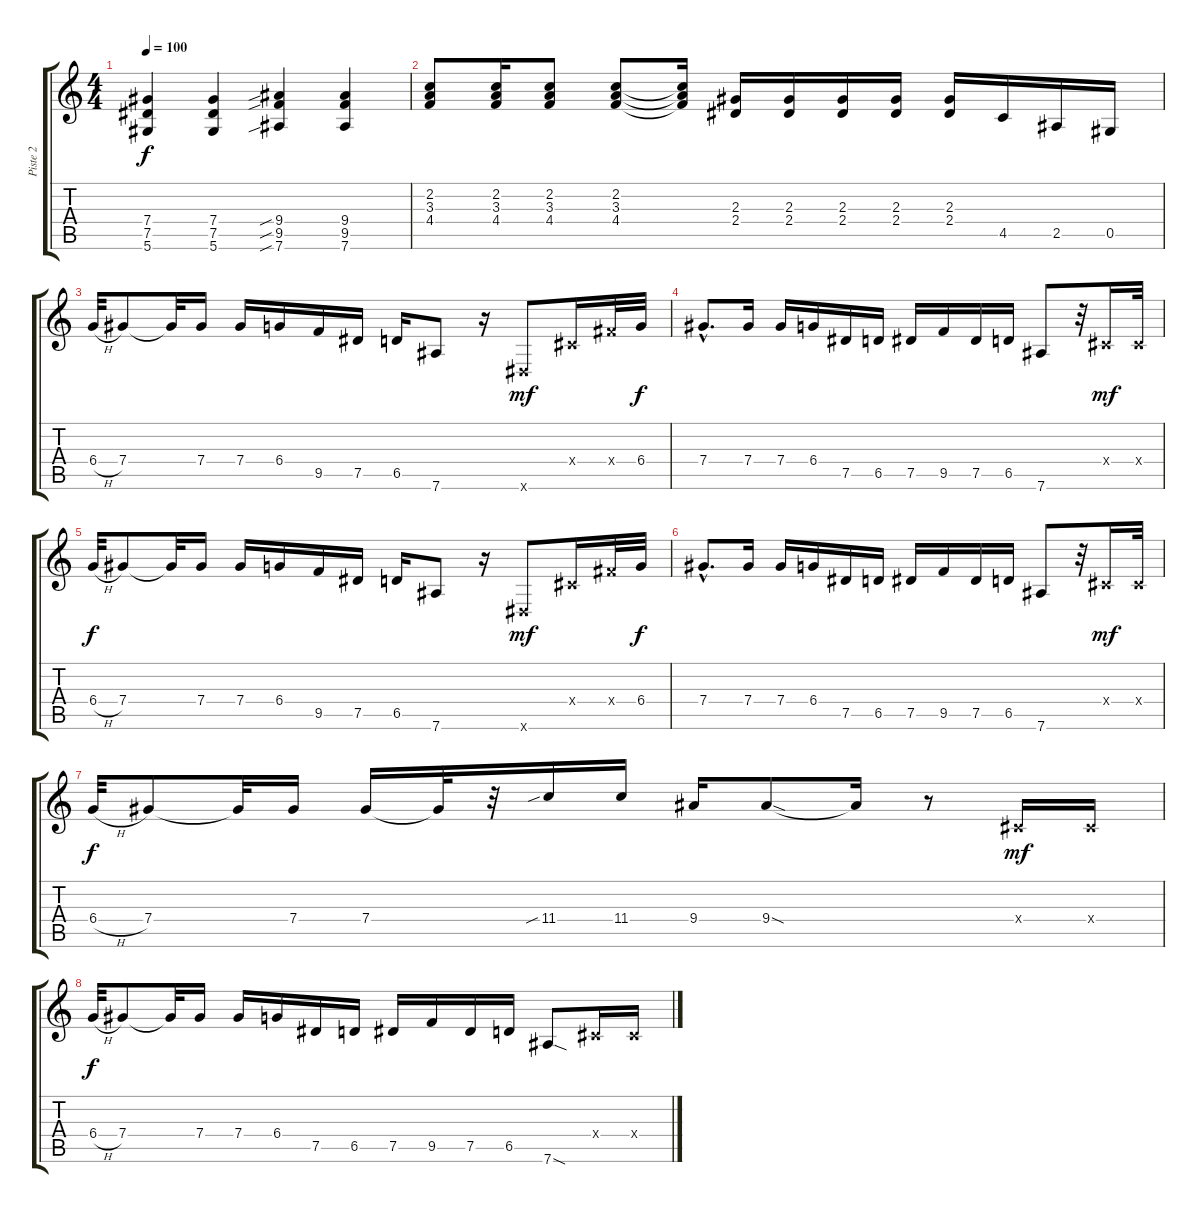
\track ("Piste 2" "Piste 2") {instrument distortionguitar}
\staff {score tabs}
\tuning (Eb4 Bb3 Gb3 Db3 Ab2 Eb2) {hide}
\ts (4 4)
\tempo 100
\clef g2
\ks c
(7.4 7.5 5.6).4{dy f} (7.4 7.5 5.6).4 (9.4{sib} 9.5{sib} 7.6{sib}).4 (9.4 9.5 7.6).4 |
(2.2 3.3 4.4).8 (2.2 3.3 4.4).16 (2.2 3.3 4.4).8 (2.2 3.3 4.4).8 (2.2{t} 3.3{t} 4.4{t}).16 (2.3 2.4).16 (2.3 2.4).16 (2.3 2.4).16 (2.3 2.4).16 (2.3 2.4).16 4.5.16 2.5.16 0.5.16 |
6.4{h}.32 7.4.8 7.4{t}.32 7.4.16 7.4.16 6.4.16 9.5.16 7.5.16 6.5.16 7.6.8 r.16 0.6{x}.8{dy mf} 0.4{x}.16 5.4{x}.32 6.4.32{dy f} |
7.4{hac}.8{d} 7.4.16 7.4.16 6.4.16 7.5.16 6.5.16 7.5.16 9.5.16 7.5.16 6.5.16 7.6.8 r.32 0.4{x}.16{dy mf} 0.4{x}.32 |
6.4{h}.32{dy f} 7.4.8 7.4{t}.32 7.4.16 7.4.16 6.4.16 9.5.16 7.5.16 6.5.16 7.6.8 r.16 0.6{x}.8{dy mf} 0.4{x}.16 5.4{x}.32 6.4.32{dy f} |
7.4{hac}.8{d} 7.4.16 7.4.16 6.4.16 7.5.16 6.5.16 7.5.16 9.5.16 7.5.16 6.5.16 7.6.8 r.32 0.4{x}.16{dy mf} 0.4{x}.32 |
6.4{h}.32{dy f} 7.4.8 7.4{t}.32 7.4.16 7.4.16 7.4{t}.32 r.32 11.4{sib}.16 11.4.16 9.4.16 9.4{sod}.8 9.4{t}.16 r.8 0.4{x}.16{dy mf} 0.4{x}.16 |
6.4{h}.32{dy f} 7.4.8 7.4{t}.32 7.4.16 7.4.16 6.4.16 7.5.16 6.5.16 7.5.16 9.5.16 7.5.16 6.5.16 7.6{sod}.8 0.4{x}.16 0.4{x}.16
